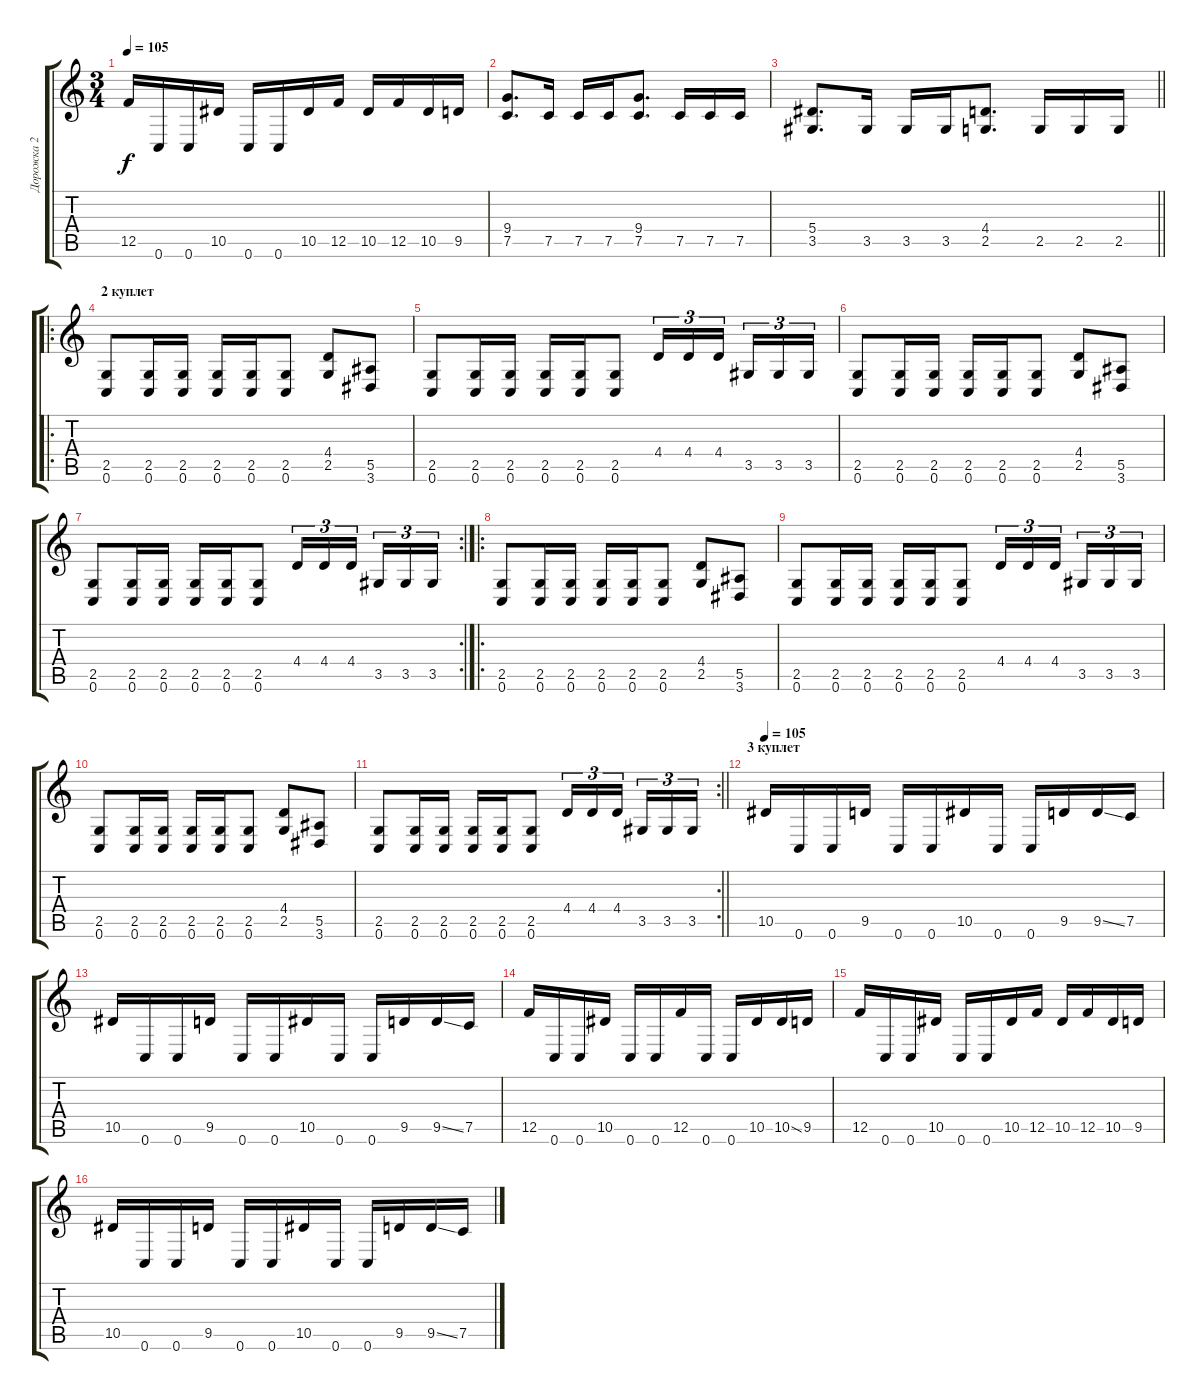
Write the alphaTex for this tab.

\track ("Дорожка 2" "Дорожка 2") {instrument distortionguitar}
\staff {score tabs}
\tuning (C4 G3 Eb3 Bb2 F2 C2) {hide}
\ts (3 4)
\tempo 105
\clef g2
\ks c
12.5.16{dy f} 0.6.16 0.6.16 10.5.16 0.6.16 0.6.16 10.5.16 12.5.16 10.5.16 12.5.16 10.5.16 9.5.16 |
(9.4 7.5).8{d} 7.5.16 7.5.16 7.5.16 (9.4 7.5).8{d} 7.5.16 7.5.16 7.5.16 |
\barLineRight lightlight
(5.4 3.5).8{d} 3.5.16 3.5.16 3.5.16 (4.4 2.5).8{d} 2.5.16 2.5.16 2.5.16 |
\ro
\section ("" "2 куплет")
(2.5 0.6).8 (2.5 0.6).16 (2.5 0.6).16 (2.5 0.6).16 (2.5 0.6).16 (2.5 0.6).8 (4.4 2.5).8 (5.5 3.6).8 |
(2.5 0.6).8 (2.5 0.6).16 (2.5 0.6).16 (2.5 0.6).16 (2.5 0.6).16 (2.5 0.6).8 4.4.16{tu (3 2)} 4.4.16{tu (3 2)} 4.4.16{tu (3 2) beam splitsecondary} 3.5.16{tu (3 2)} 3.5.16{tu (3 2)} 3.5.16{tu (3 2)} |
(2.5 0.6).8 (2.5 0.6).16 (2.5 0.6).16 (2.5 0.6).16 (2.5 0.6).16 (2.5 0.6).8 (4.4 2.5).8 (5.5 3.6).8 |
\rc 2
(2.5 0.6).8 (2.5 0.6).16 (2.5 0.6).16 (2.5 0.6).16 (2.5 0.6).16 (2.5 0.6).8 4.4.16{tu (3 2)} 4.4.16{tu (3 2)} 4.4.16{tu (3 2) beam splitsecondary} 3.5.16{tu (3 2)} 3.5.16{tu (3 2)} 3.5.16{tu (3 2)} |
\ro
(2.5 0.6).8 (2.5 0.6).16 (2.5 0.6).16 (2.5 0.6).16 (2.5 0.6).16 (2.5 0.6).8 (4.4 2.5).8 (5.5 3.6).8 |
(2.5 0.6).8 (2.5 0.6).16 (2.5 0.6).16 (2.5 0.6).16 (2.5 0.6).16 (2.5 0.6).8 4.4.16{tu (3 2)} 4.4.16{tu (3 2)} 4.4.16{tu (3 2) beam splitsecondary} 3.5.16{tu (3 2)} 3.5.16{tu (3 2)} 3.5.16{tu (3 2)} |
(2.5 0.6).8 (2.5 0.6).16 (2.5 0.6).16 (2.5 0.6).16 (2.5 0.6).16 (2.5 0.6).8 (4.4 2.5).8 (5.5 3.6).8 |
\rc 2
\barLineRight lightlight
(2.5 0.6).8 (2.5 0.6).16 (2.5 0.6).16 (2.5 0.6).16 (2.5 0.6).16 (2.5 0.6).8 4.4.16{tu (3 2)} 4.4.16{tu (3 2)} 4.4.16{tu (3 2) beam splitsecondary} 3.5.16{tu (3 2)} 3.5.16{tu (3 2)} 3.5.16{tu (3 2)} |
\section ("" "3 куплет")
\tempo 105
10.5.16 0.6.16 0.6.16 9.5.16 0.6.16 0.6.16 10.5.16 0.6.16 0.6.16 9.5.16 9.5{ss}.16 7.5.16 |
10.5.16 0.6.16 0.6.16 9.5.16 0.6.16 0.6.16 10.5.16 0.6.16 0.6.16 9.5.16 9.5{ss}.16 7.5.16 |
12.5.16 0.6.16 0.6.16 10.5.16 0.6.16 0.6.16 12.5.16 0.6.16 0.6.16 10.5.16 10.5{ss}.16 9.5.16 |
12.5.16 0.6.16 0.6.16 10.5.16 0.6.16 0.6.16 10.5.16 12.5.16 10.5.16 12.5.16 10.5.16 9.5.16 |
10.5.16 0.6.16 0.6.16 9.5.16 0.6.16 0.6.16 10.5.16 0.6.16 0.6.16 9.5.16 9.5{ss}.16 7.5.16
